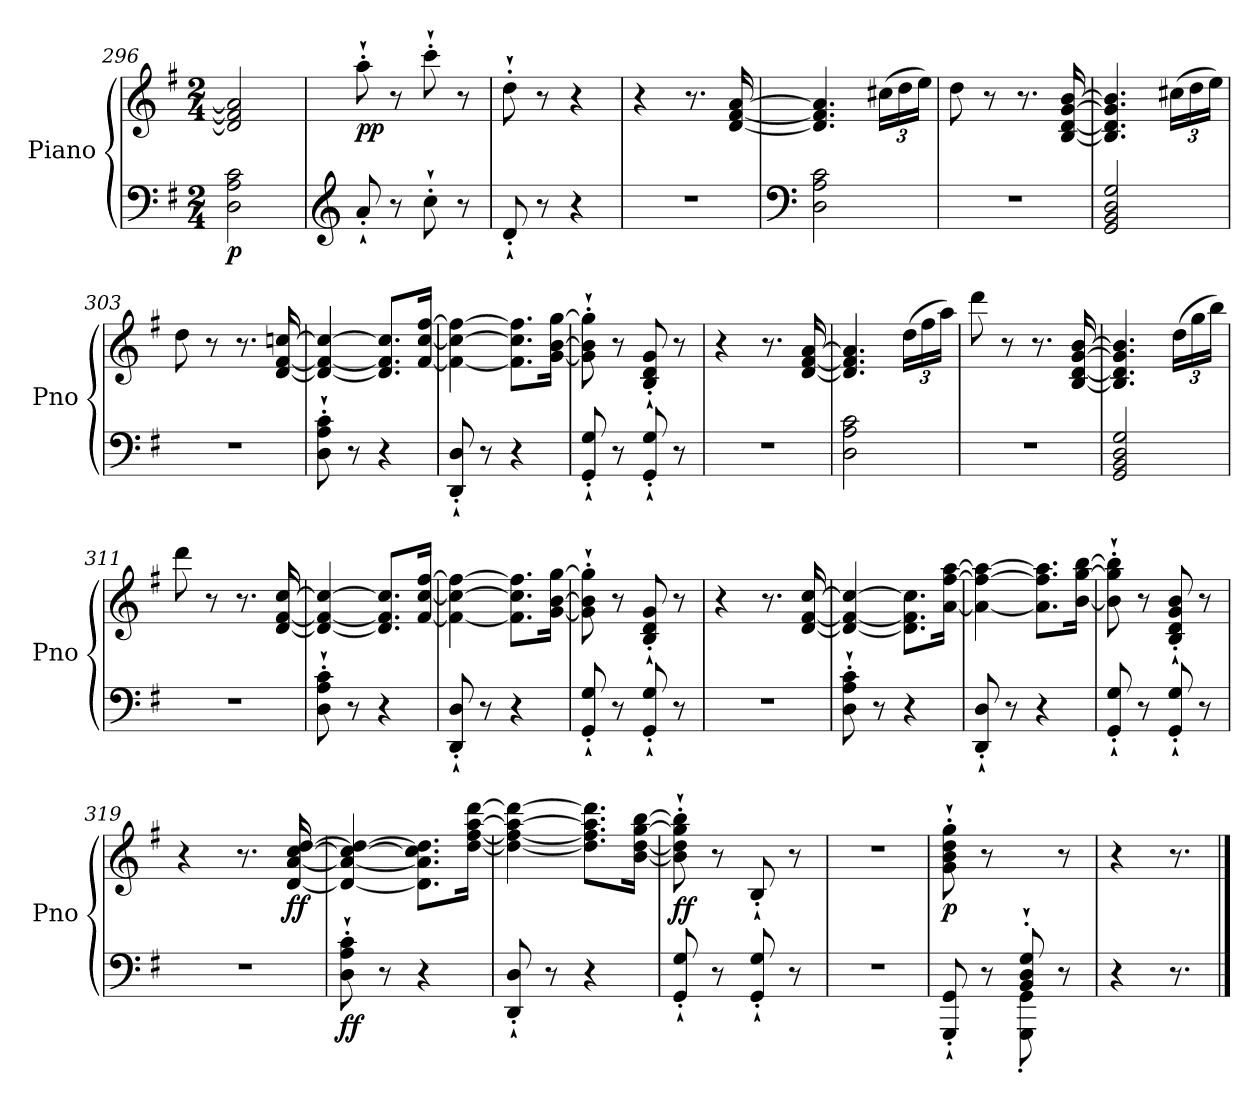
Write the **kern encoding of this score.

**kern	**kern	**dynam
*part1	*part1	*part1
*staff2	*staff1	*staff1/2
*I"Piano	*	*
*I'Pno	*	*
*clefF4	*clefG2	*
*k[f#]	*k[f#]	*
*M2/4	*M2/4	*
=296	=296	=296
!	!	!LO:DY:b=2
2D\ 2A\ 2c\	2d/] 2f#/] 2a/]	p
=297	=297	=297
*clefG2	*	*
!	!	!LO:DY:b
8a`'/	8aa`'\	pp
8r	8r	.
8cc`'\	8ccc`'\	.
8r	8r	.
=298	=298	=298
8d`'/	8dd`'\	.
8r	8r	.
4r	4r	.
!!LO:PB:g=z
=299	=299	=299
2r	4r	.
.	8.r	.
!	!	!LO:DY:b
.	[16d/ [16f#/ [16a/	other-dynamics
=300	=300	=300
*clefF4	*	*
2D\ 2A\ 2c\	4.d/] 4.f#/] 4.a/]	.
*	*Xbrackettup	*
.	(24cc#X\LL	.
.	24dd\	.
.	24ee\JJ)	.
=301	=301	=301
2r	8dd\	.
.	8r	.
.	8.r	.
.	[16B/ [16d/ [16g/ [16b/	.
=302	=302	=302
2GG/ 2BB/ 2D/ 2G/	4.B/] 4.d/] 4.g/] 4.b/]	.
.	(24cc#X\LL	.
.	24dd\	.
.	24ee\JJ)	.
=303	=303	=303
2r	8dd\	.
.	8r	.
.	8.r	.
.	[16d/ [16f#/ [16ccn/	.
=304	=304	=304
8D\`' 8A\`' 8c\`'	4d/_ 4f#/_ 4cc/_	.
8r	.	.
4r	8.d/] 8.f#/] 8.cc/]L	.
.	[16f#/ [16cc/ [16ff#/Jk	.
=305	=305	=305
8DD/`' 8D/`'	4f#\_ 4cc\_ 4ff#\_	.
8r	.	.
4r	8.f#\] 8.cc\] 8.ff#\]L	.
.	[16g\ [16b\ [16gg\Jk	.
=306	=306	=306
8GG/`' 8G/`'	8g\]`' 8b\]`' 8gg\]`'	.
8r	8r	.
8GG/`' 8G/`'	8B/`' 8d/`' 8g/`'	.
8r	8r	.
=307	=307	=307
2r	4r	.
.	8.r	.
.	[16d/ [16f#/ [16a/	.
!!LO:LB:g=z
=308	=308	=308
2D\ 2A\ 2c\	4.d/] 4.f#/] 4.a/]	.
.	(24dd\LL	.
.	24ff#\	.
.	24aa\JJ)	.
=309	=309	=309
2r	8ddd\	.
.	8r	.
.	8.r	.
.	[16B/ [16d/ [16g/ [16b/	.
=310	=310	=310
2GG/ 2BB/ 2D/ 2G/	4.B/] 4.d/] 4.g/] 4.b/]	.
.	(24dd\LL	.
.	24gg\	.
.	24bb\JJ)	.
=311	=311	=311
2r	8ddd\	.
.	8r	.
.	8.r	.
.	[16d/ [16f#/ [16cc/	.
=312	=312	=312
8D\`' 8A\`' 8c\`'	4d/_ 4f#/_ 4cc/_	.
8r	.	.
4r	8.d/] 8.f#/] 8.cc/]L	.
.	[16f#/ [16cc/ [16ff#/Jk	.
=313	=313	=313
8DD/`' 8D/`'	4f#\_ 4cc\_ 4ff#\_	.
8r	.	.
4r	8.f#\] 8.cc\] 8.ff#\]L	.
.	[16g\ [16b\ [16gg\Jk	.
=314	=314	=314
8GG/`' 8G/`'	8g\]`' 8b\]`' 8gg\]`'	.
8r	8r	.
8GG/`' 8G/`'	8B/`' 8d/`' 8g/`'	.
8r	8r	.
=315	=315	=315
2r	4r	.
.	8.r	.
.	[16d/ [16f#/ [16cc/	.
=316	=316	=316
8D\`' 8A\`' 8c\`'	4d/_ 4f#/_ 4cc/_	.
8r	.	.
!	!	!LO:DY:b
4r	8.d\] 8.f#\] 8.cc\]L	other-dynamics
.	[16a\ [16ff#\ [16aa\Jk	.
!!LO:LB:g=z
=317	=317	=317
8DD/`' 8D/`'	4a\_ 4ff#\_ 4aa\_	.
8r	.	.
4r	8.a\] 8.ff#\] 8.aa\]L	.
.	[16b\ [16gg\ [16bb\Jk	.
=318	=318	=318
8GG/`' 8G/`'	8b\]`' 8gg\]`' 8bb\]`'	.
8r	8r	.
8GG/`' 8G/`'	8B/`' 8d/`' 8g/`' 8b/`'	.
8r	8r	.
=319	=319	=319
2r	4r	.
.	8.r	.
!	!	!LO:DY:b
.	[16d/ [16a/ [16cc/ [16dd/	ff
=320	=320	=320
!	!	!LO:DY:b=2
8D\`' 8A\`' 8c\`'	4d/_ 4a/_ 4cc/_ 4dd/_	ff
8r	.	.
4r	8.d\] 8.a\] 8.cc\] 8.dd\]L	.
.	[16dd\ [16ff#\ [16aa\ [16ddd\Jk	.
=321	=321	=321
8DD/`' 8D/`'	4dd\_ 4ff#\_ 4aa\_ 4ddd\_	.
8r	.	.
4r	8.dd\] 8.ff#\] 8.aa\] 8.ddd\]L	.
.	[16b\ [16dd\ [16gg\ [16bb\Jk	.
=322	=322	=322
!	!	!LO:DY:b
8GG/`' 8G/`'	8b\]`' 8dd\]`' 8gg\]`' 8bb\]`'	ff
8r	8r	.
8GG/`' 8G/`'	8B`'/	.
8r	8r	.
=323	=323	=323
2r	2r	.
=324	=324	=324
*^	*	*
!	!	!	!LO:DY:b
4ryy	8GGG/`' 8GG/`'	8g\`' 8b\`' 8dd\`' 8gg\`'	p
.	8r	8r	.
8BB/`' 8D/`' 8G/`'	8GGG\' 8GG\'	8ryy	.
8ryy	8r	8r	.
*v	*v	*	*
=325	=325	=325
4r	4r	.
8.r	8.r	.
==	==	==
*-	*-	*-
